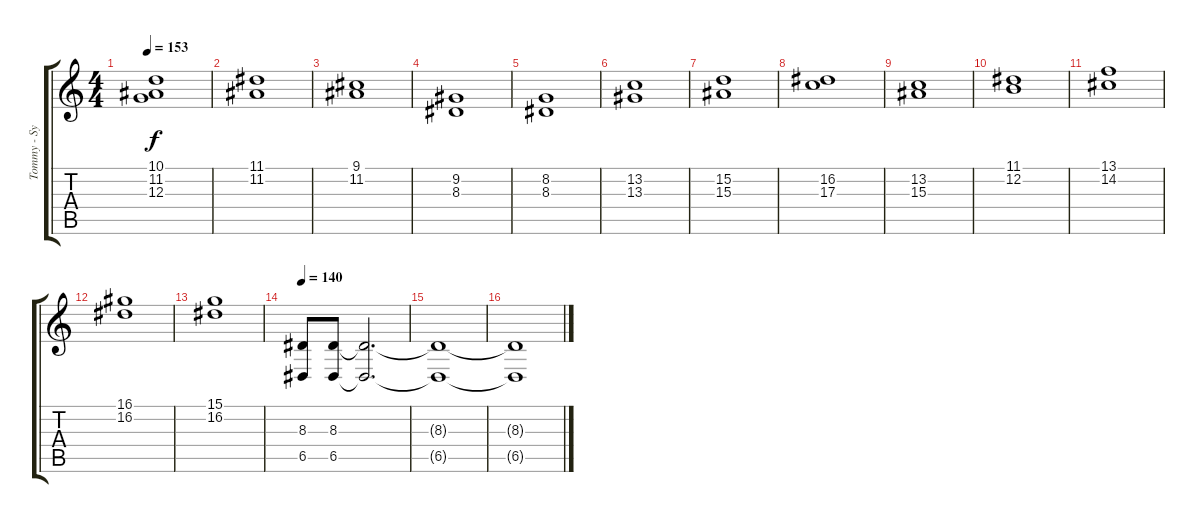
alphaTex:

\track ("Tommy - Synth" "Tommy - Sy") {instrument choiraahs}
\staff {score tabs}
\tuning (E4 B3 G3 D3 A2 E2) {hide}
\ts (4 4)
\tempo 153
\clef g2
\ks c
(10.1 11.2 12.3).1{dy f} |
(11.1 11.2).1 |
(9.1 11.2).1 |
(9.2 8.3).1 |
(8.2 8.3).1 |
(13.2 13.3).1 |
(15.2 15.3).1 |
(16.2 17.3).1 |
(13.2 15.3).1 |
(11.1 12.2).1 |
(13.1 14.2).1 |
(16.1 16.2).1 |
(15.1 16.2).1 |
\tempo 140
(8.3 6.5).8 (8.3 6.5).8 (8.3{t} 6.5{t}).2{d} |
(8.3{t} 6.5{t}).1 |
(8.3{t} 6.5{t}).1
